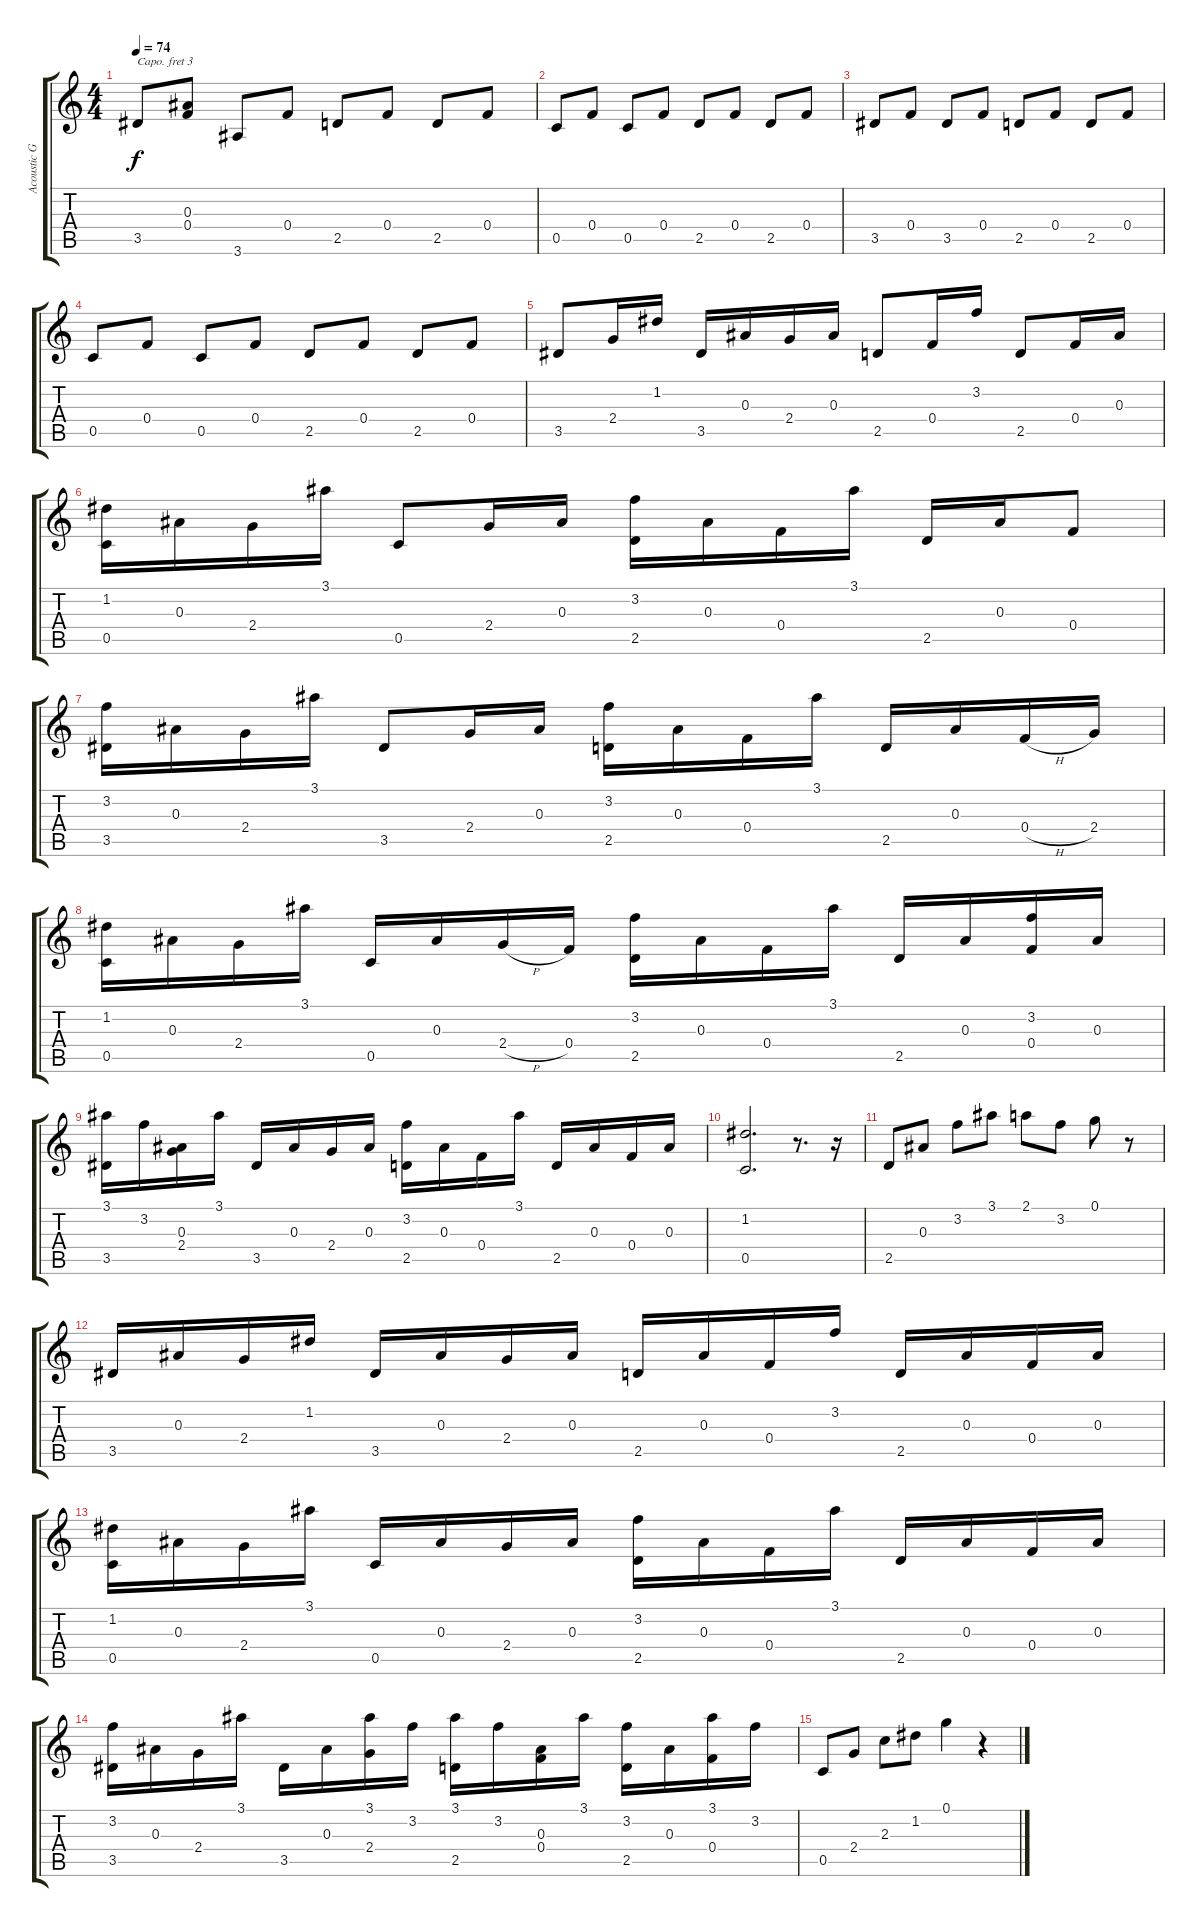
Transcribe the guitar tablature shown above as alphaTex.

\track ("Acoustic Guitar (Nylon String) capo III" "Acoustic G") {instrument acousticguitarnylon}
\staff {score tabs}
\capo 3
\tuning (E4 B3 G3 D3 A2 E2) {hide}
\ts (4 4)
\tempo 74
\clef g2
\ks c
3.5.8{dy f} (0.3 0.4).8 3.6.8 0.4.8 2.5.8 0.4.8 2.5.8 0.4.8 |
0.5.8 0.4.8 0.5.8 0.4.8 2.5.8 0.4.8 2.5.8 0.4.8 |
3.5.8 0.4.8 3.5.8 0.4.8 2.5.8 0.4.8 2.5.8 0.4.8 |
0.5.8 0.4.8 0.5.8 0.4.8 2.5.8 0.4.8 2.5.8 0.4.8 |
3.5.8 2.4.16 1.2.16 3.5.16 0.3.16 2.4.16 0.3.16 2.5.8 0.4.16 3.2.16 2.5.8 0.4.16 0.3.16 |
(1.2 0.5).16 0.3.16 2.4.16 3.1.16 0.5.8 2.4.16 0.3.16 (3.2 2.5).16 0.3.16 0.4.16 3.1.16 2.5.16 0.3.16 0.4.8 |
(3.2 3.5).16 0.3.16 2.4.16 3.1.16 3.5.8 2.4.16 0.3.16 (3.2 2.5).16 0.3.16 0.4.16 3.1.16 2.5.16 0.3.16 0.4{h}.16 2.4.16 |
(1.2 0.5).16 0.3.16 2.4.16 3.1.16 0.5.16 0.3.16 2.4{h}.16 0.4.16 (3.2 2.5).16 0.3.16 0.4.16 3.1.16 2.5.16 0.3.16 (3.2 0.4).16 0.3.16 |
(3.1 3.5).16 3.2.16 (0.3 2.4).16 3.1.16 3.5.16 0.3.16 2.4.16 0.3.16 (3.2 2.5).16 0.3.16 0.4.16 3.1.16 2.5.16 0.3.16 0.4.16 0.3.16 |
(1.2 0.5).2{d} r.8{d} r.16 |
2.5.8 0.3.8 3.2.8 3.1.8 2.1.8 3.2.8 0.1.8 r.8 |
3.5.16 0.3.16 2.4.16 1.2.16 3.5.16 0.3.16 2.4.16 0.3.16 2.5.16 0.3.16 0.4.16 3.2.16 2.5.16 0.3.16 0.4.16 0.3.16 |
(1.2 0.5).16 0.3.16 2.4.16 3.1.16 0.5.16 0.3.16 2.4.16 0.3.16 (3.2 2.5).16 0.3.16 0.4.16 3.1.16 2.5.16 0.3.16 0.4.16 0.3.16 |
(3.2 3.5).16 0.3.16 2.4.16 3.1.16 3.5.16 0.3.16 (3.1 2.4).16 3.2.16 (3.1 2.5).16 3.2.16 (0.3 0.4).16 3.1.16 (3.2 2.5).16 0.3.16 (3.1 0.4).16 3.2.16 |
0.5.8 2.4.8 2.3.8 1.2.8 0.1.4 r.4
